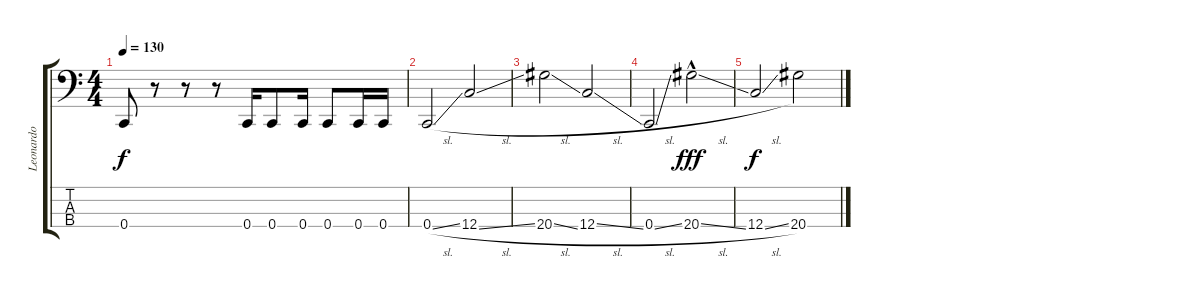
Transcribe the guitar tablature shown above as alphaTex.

\track ("Leonardo" "Leonardo") {instrument electricbassfinger}
\staff {score tabs}
\tuning (F2 C2 G1 C1) {hide}
\ts (4 4)
\tempo 130
\clef f4
\ks c
0.4.8{dy f} r.8 r.8 r.8 0.4.16 0.4.8 0.4.16 0.4.8 0.4.16 0.4.16 |
0.4{sl}.2{instrument seashore} 12.4{sl}.2 |
20.4{sl}.2 12.4{sl}.2 |
0.4{sl}.2 20.4{sl hac}.2{dy fff} |
12.4{sl}.2{dy f} 20.4.2
